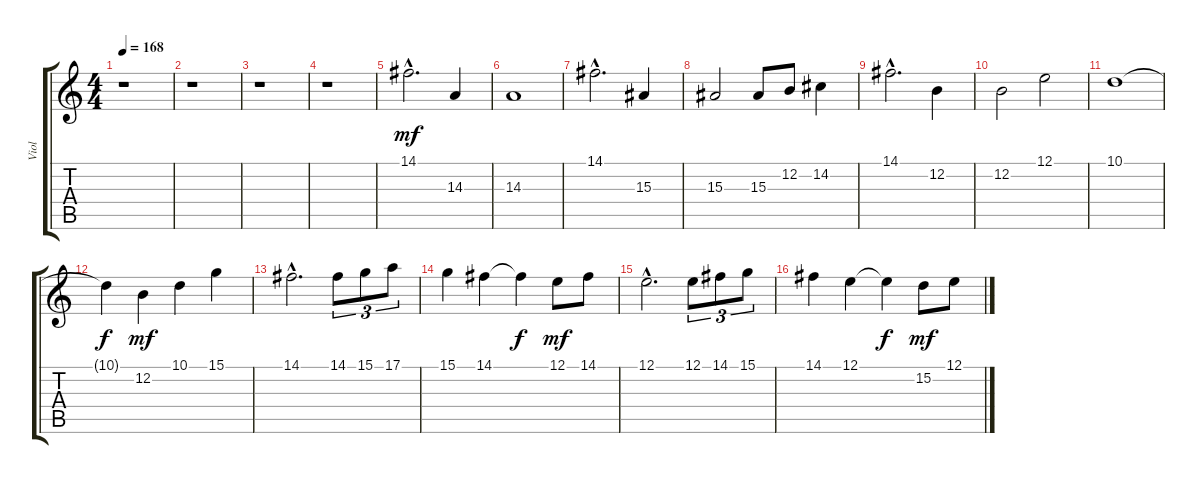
\track ("Viol" "Viol") {instrument violin}
\staff {score tabs}
\tuning (E4 B3 G3 D3 A2 E2) {hide}
\ts (4 4)
\tempo 168
\clef g2
\ks c
r.1{dy f} |
r.1 |
r.1 |
r.1 |
14.1{hac}.2{d dy mf} 14.3.4 |
14.3.1 |
14.1{hac}.2{d} 15.3.4 |
15.3.2 15.3.8 12.2.8 14.2.4 |
14.1{hac}.2{d} 12.2.4 |
12.2.2 12.1.2 |
10.1.1 |
10.1{t}.4{dy f} 12.2.4{dy mf} 10.1.4 15.1.4 |
\section ("" "")
14.1{hac}.2{d} 14.1.8{tu (3 2)} 15.1.8{tu (3 2)} 17.1.8{tu (3 2)} |
15.1.4 14.1.4 14.1{t}.4{dy f} 12.1.8{dy mf} 14.1.8 |
12.1{hac}.2{d} 12.1.8{tu (3 2)} 14.1.8{tu (3 2)} 15.1.8{tu (3 2)} |
14.1.4 12.1.4 12.1{t}.4{dy f} 15.2.8{dy mf} 12.1.8
